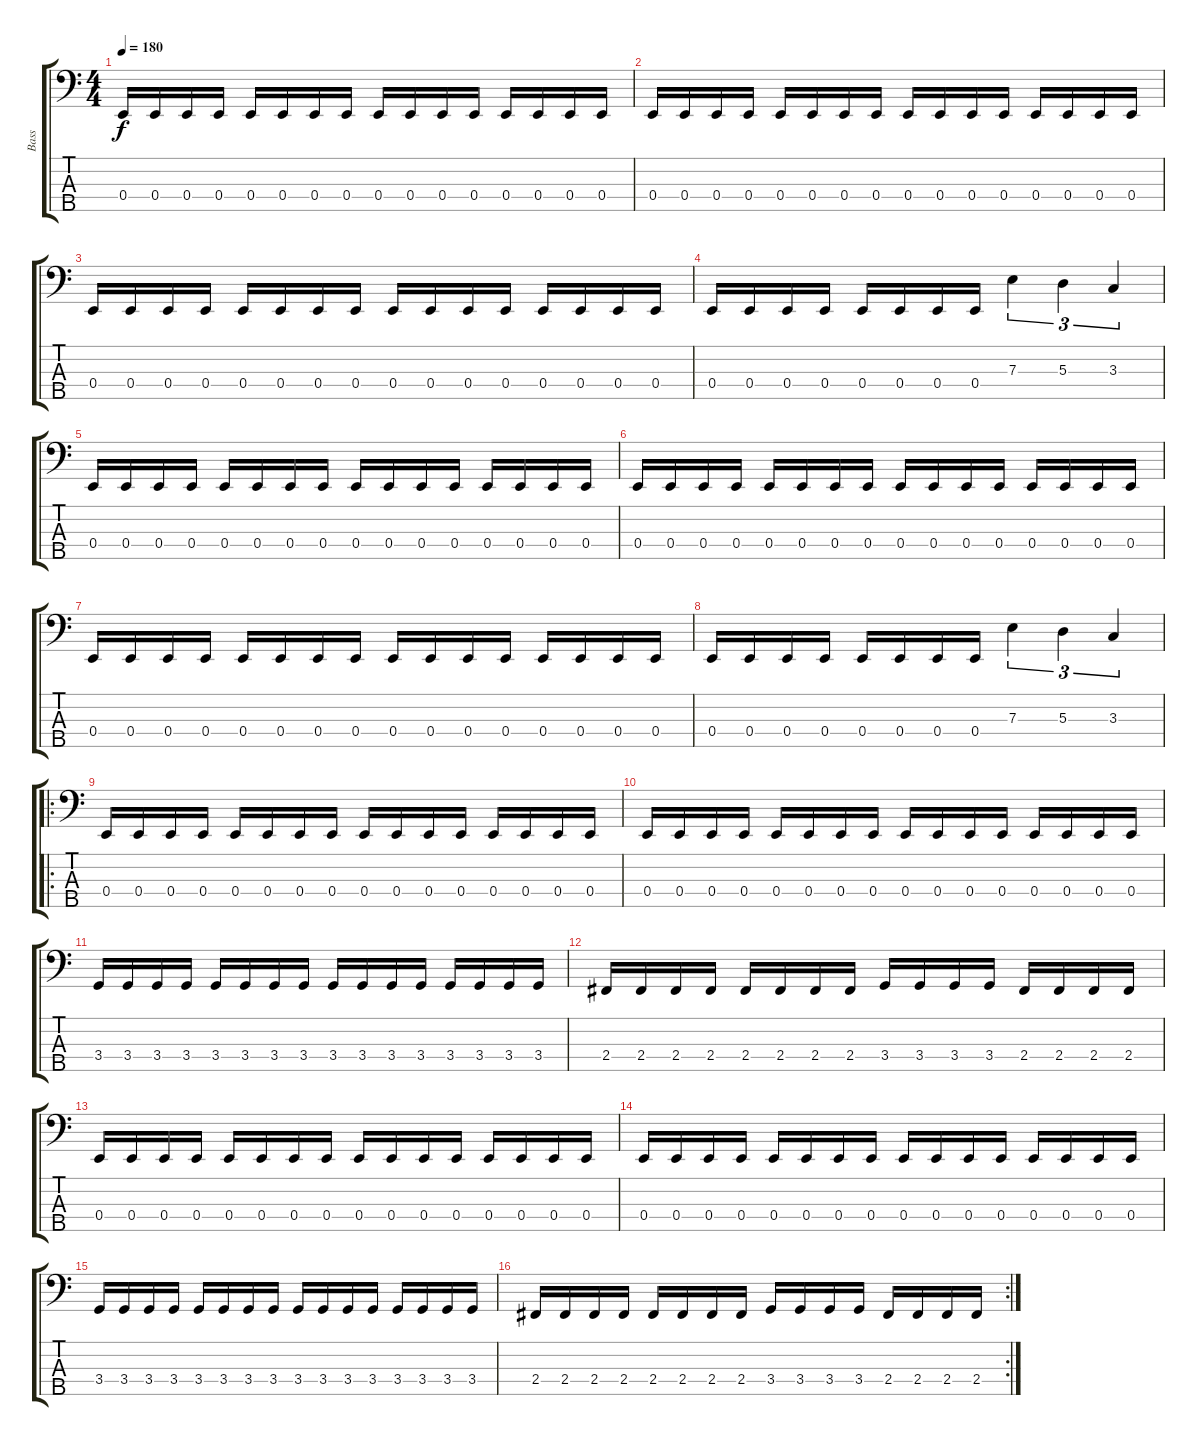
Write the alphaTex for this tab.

\track ("Bass" "Bass") {instrument electricbasspick}
\staff {score tabs}
\tuning (G2 D2 A1 E1 B0) {hide}
\ts (4 4)
\tempo 180
\clef f4
\ks c
0.4.16{dy f} 0.4.16 0.4.16 0.4.16 0.4.16 0.4.16 0.4.16 0.4.16 0.4.16 0.4.16 0.4.16 0.4.16 0.4.16 0.4.16 0.4.16 0.4.16 |
0.4.16 0.4.16 0.4.16 0.4.16 0.4.16 0.4.16 0.4.16 0.4.16 0.4.16 0.4.16 0.4.16 0.4.16 0.4.16 0.4.16 0.4.16 0.4.16 |
0.4.16 0.4.16 0.4.16 0.4.16 0.4.16 0.4.16 0.4.16 0.4.16 0.4.16 0.4.16 0.4.16 0.4.16 0.4.16 0.4.16 0.4.16 0.4.16 |
0.4.16 0.4.16 0.4.16 0.4.16 0.4.16 0.4.16 0.4.16 0.4.16 7.3.4{tu (3 2)} 5.3.4{tu (3 2)} 3.3.4{tu (3 2)} |
0.4.16 0.4.16 0.4.16 0.4.16 0.4.16 0.4.16 0.4.16 0.4.16 0.4.16 0.4.16 0.4.16 0.4.16 0.4.16 0.4.16 0.4.16 0.4.16 |
0.4.16 0.4.16 0.4.16 0.4.16 0.4.16 0.4.16 0.4.16 0.4.16 0.4.16 0.4.16 0.4.16 0.4.16 0.4.16 0.4.16 0.4.16 0.4.16 |
0.4.16 0.4.16 0.4.16 0.4.16 0.4.16 0.4.16 0.4.16 0.4.16 0.4.16 0.4.16 0.4.16 0.4.16 0.4.16 0.4.16 0.4.16 0.4.16 |
0.4.16 0.4.16 0.4.16 0.4.16 0.4.16 0.4.16 0.4.16 0.4.16 7.3.4{tu (3 2)} 5.3.4{tu (3 2)} 3.3.4{tu (3 2)} |
\ro
0.4.16 0.4.16 0.4.16 0.4.16 0.4.16 0.4.16 0.4.16 0.4.16 0.4.16 0.4.16 0.4.16 0.4.16 0.4.16 0.4.16 0.4.16 0.4.16 |
0.4.16 0.4.16 0.4.16 0.4.16 0.4.16 0.4.16 0.4.16 0.4.16 0.4.16 0.4.16 0.4.16 0.4.16 0.4.16 0.4.16 0.4.16 0.4.16 |
3.4.16 3.4.16 3.4.16 3.4.16 3.4.16 3.4.16 3.4.16 3.4.16 3.4.16 3.4.16 3.4.16 3.4.16 3.4.16 3.4.16 3.4.16 3.4.16 |
2.4.16 2.4.16 2.4.16 2.4.16 2.4.16 2.4.16 2.4.16 2.4.16 3.4.16 3.4.16 3.4.16 3.4.16 2.4.16 2.4.16 2.4.16 2.4.16 |
0.4.16 0.4.16 0.4.16 0.4.16 0.4.16 0.4.16 0.4.16 0.4.16 0.4.16 0.4.16 0.4.16 0.4.16 0.4.16 0.4.16 0.4.16 0.4.16 |
0.4.16 0.4.16 0.4.16 0.4.16 0.4.16 0.4.16 0.4.16 0.4.16 0.4.16 0.4.16 0.4.16 0.4.16 0.4.16 0.4.16 0.4.16 0.4.16 |
3.4.16 3.4.16 3.4.16 3.4.16 3.4.16 3.4.16 3.4.16 3.4.16 3.4.16 3.4.16 3.4.16 3.4.16 3.4.16 3.4.16 3.4.16 3.4.16 |
\rc 2
2.4.16 2.4.16 2.4.16 2.4.16 2.4.16 2.4.16 2.4.16 2.4.16 3.4.16 3.4.16 3.4.16 3.4.16 2.4.16 2.4.16 2.4.16 2.4.16
